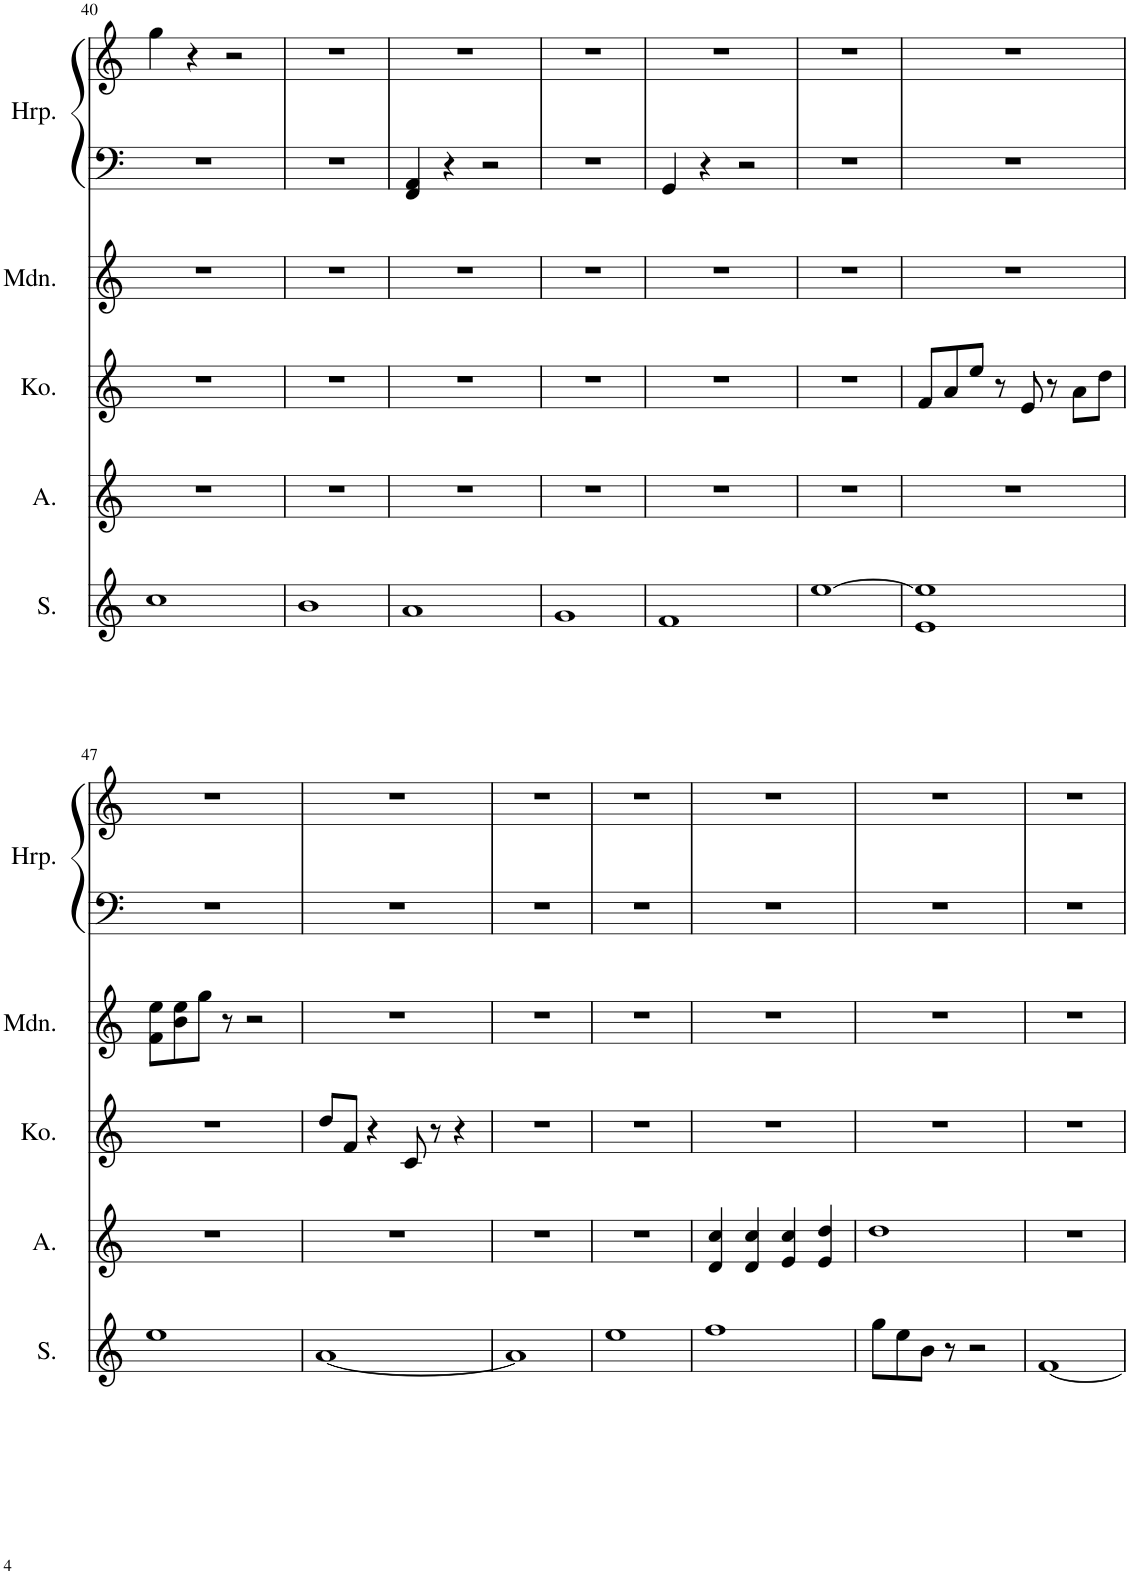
**kern	**kern	**kern	**kern	**kern	**kern
*part5	*part4	*part3	*part2	*part1	*part1
*staff6	*staff5	*staff4	*staff3	*staff2	*staff1
*I"Soprano	*I"Alto	*I"Koto	*I"Mandolin	*I"Harp	*
*I'S.	*I'A.	*I'Ko.	*I'Mdn.	*I'Hrp.	*
!!LO:PB:g=z
*clefG2	*clefG2	*clefG2	*clefG2	*clefF4	*clefG2
*k[]	*k[]	*k[]	*k[]	*k[]	*k[]
*M4/4	*M4/4	*M4/4	*M4/4	*M4/4	*M4/4
=40	=40	=40	=40	=40	=40
1cc	1r	1r	1r	1r	4gg\
.	.	.	.	.	4r
.	.	.	.	.	2r
=41	=41	=41	=41	=41	=41
1b	1r	1r	1r	1r	1r
=42	=42	=42	=42	=42	=42
1a	1r	1r	1r	4FF/ 4AA/	1r
.	.	.	.	4r	.
.	.	.	.	2r	.
=43	=43	=43	=43	=43	=43
1g	1r	1r	1r	1r	1r
=44	=44	=44	=44	=44	=44
1f	1r	1r	1r	4GG/	1r
.	.	.	.	4r	.
.	.	.	.	2r	.
=45	=45	=45	=45	=45	=45
[1ee	1r	1r	1r	1r	1r
=46	=46	=46	=46	=46	=46
1e 1ee]	1r	8f/L	1r	1r	1r
.	.	8a/	.	.	.
.	.	8ee/J	.	.	.
.	.	8r	.	.	.
.	.	8e/	.	.	.
.	.	8r	.	.	.
.	.	8a\L	.	.	.
.	.	8dd\J	.	.	.
!!LO:LB:g=z
=47	=47	=47	=47	=47	=47
1ee	1r	1r	8f\ 8ee\L	1r	1r
.	.	.	8b\ 8ee\	.	.
.	.	.	8gg\J	.	.
.	.	.	8r	.	.
.	.	.	2r	.	.
=48	=48	=48	=48	=48	=48
[1a	1r	8dd/L	1r	1r	1r
.	.	8f/J	.	.	.
.	.	4r	.	.	.
.	.	8c/	.	.	.
.	.	8r	.	.	.
.	.	4r	.	.	.
=49	=49	=49	=49	=49	=49
1a]	1r	1r	1r	1r	1r
=50	=50	=50	=50	=50	=50
1ee	1r	1r	1r	1r	1r
=51	=51	=51	=51	=51	=51
1ff	4d/ 4cc/	1r	1r	1r	1r
.	4d/ 4cc/	.	.	.	.
.	4e/ 4cc/	.	.	.	.
.	4e/ 4dd/	.	.	.	.
=52	=52	=52	=52	=52	=52
8gg\L	1dd	1r	1r	1r	1r
8ee\	.	.	.	.	.
8b\J	.	.	.	.	.
8r	.	.	.	.	.
2r	.	.	.	.	.
=53	=53	=53	=53	=53	=53
[1f	1r	1r	1r	1r	1r
=	=	=	=	=	=
*-	*-	*-	*-	*-	*-
